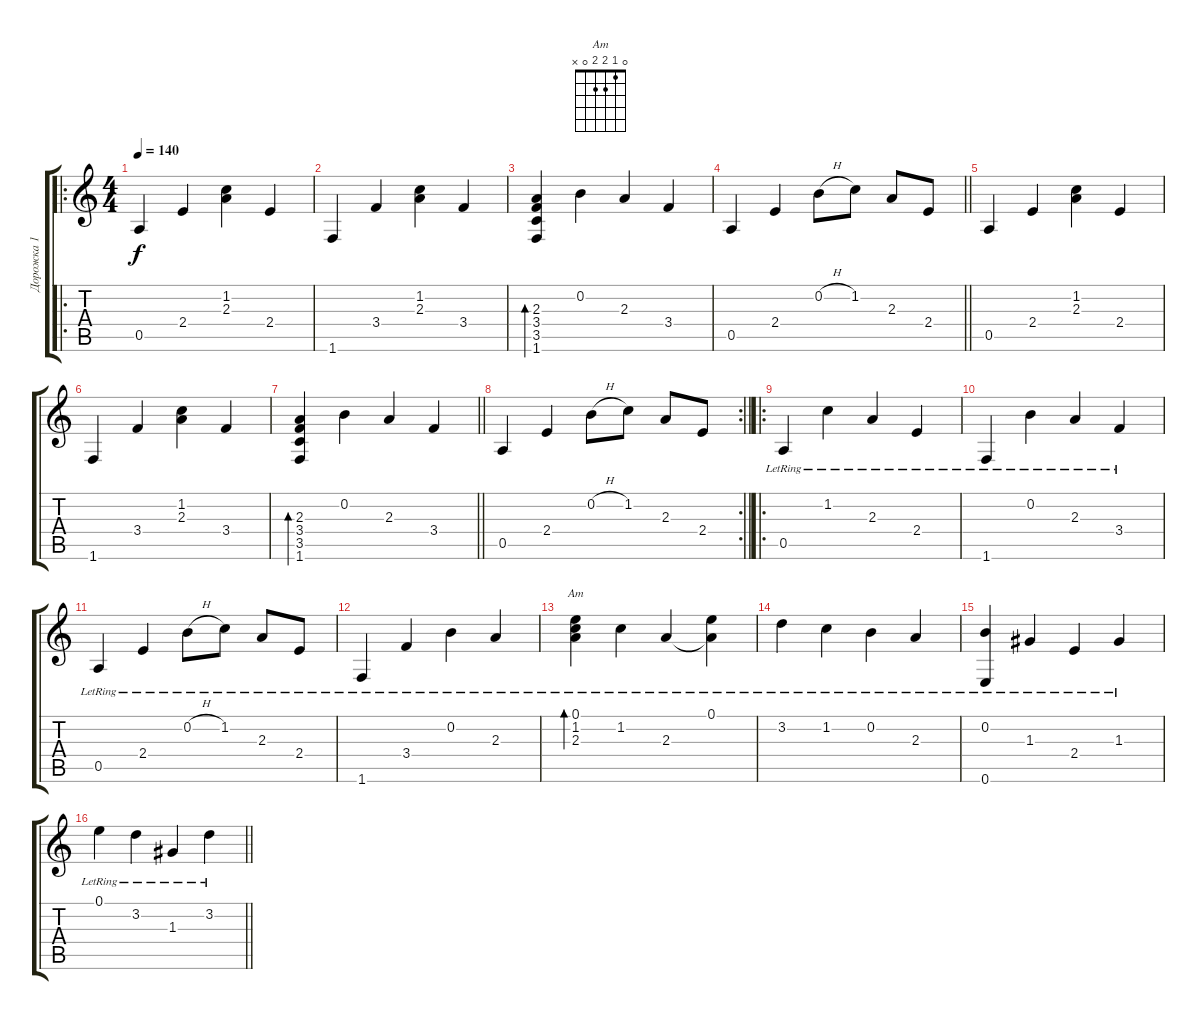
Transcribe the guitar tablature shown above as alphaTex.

\track ("Дорожка 1" "Дорожка 1") {instrument acousticguitarsteel}
\staff {score tabs}
\tuning (E4 B3 G3 D3 A2 E2) {hide}
\chord ("Am" 0 1 2 2 0 x)
\ro
\ts (4 4)
\tempo 140
\clef g2
\ks c
0.5.4{dy f} 2.4.4 (1.2 2.3).4 2.4.4 |
1.6.4 3.4.4 (1.2 2.3).4 3.4.4 |
(2.3 3.4 3.5 1.6).4{bd 120} 0.2.4 2.3.4 3.4.4 |
\barLineRight lightlight
0.5.4 2.4.4 0.2{h}.8 1.2.8 2.3.8 2.4.8 |
0.5.4 2.4.4 (1.2 2.3).4 2.4.4 |
1.6.4 3.4.4 (1.2 2.3).4 3.4.4 |
\barLineRight lightlight
(2.3 3.4 3.5 1.6).4{bd 120} 0.2.4 2.3.4 3.4.4 |
\rc 2
\barLineRight lightlight
0.5.4 2.4.4 0.2{h}.8 1.2.8 2.3.8 2.4.8 |
\ro
0.5{lr}.4 1.2{lr}.4 2.3{lr}.4 2.4{lr}.4 |
1.6{lr}.4 0.2{lr}.4 2.3{lr}.4 3.4{lr}.4 |
0.5{lr}.4 2.4{lr}.4 0.2{h lr}.8 1.2{lr}.8 2.3{lr}.8 2.4{lr}.8 |
1.6{lr}.4 3.4{lr}.4 0.2{lr}.4 2.3{lr}.4 |
(0.1{lr} 1.2{lr} 2.3{lr}).4{bd 120 ch "Am"} 1.2{lr}.4 2.3{lr}.4 (0.1{lr} 2.3{t}).4 |
3.2{lr}.4 1.2{lr}.4 0.2{lr}.4 2.3{lr}.4 |
(0.2{lr} 0.6{lr}).4 1.3{lr}.4 2.4{lr}.4 1.3{lr}.4 |
\barLineRight lightlight
0.1{lr}.4 3.2{lr}.4 1.3{lr}.4 3.2{lr}.4
